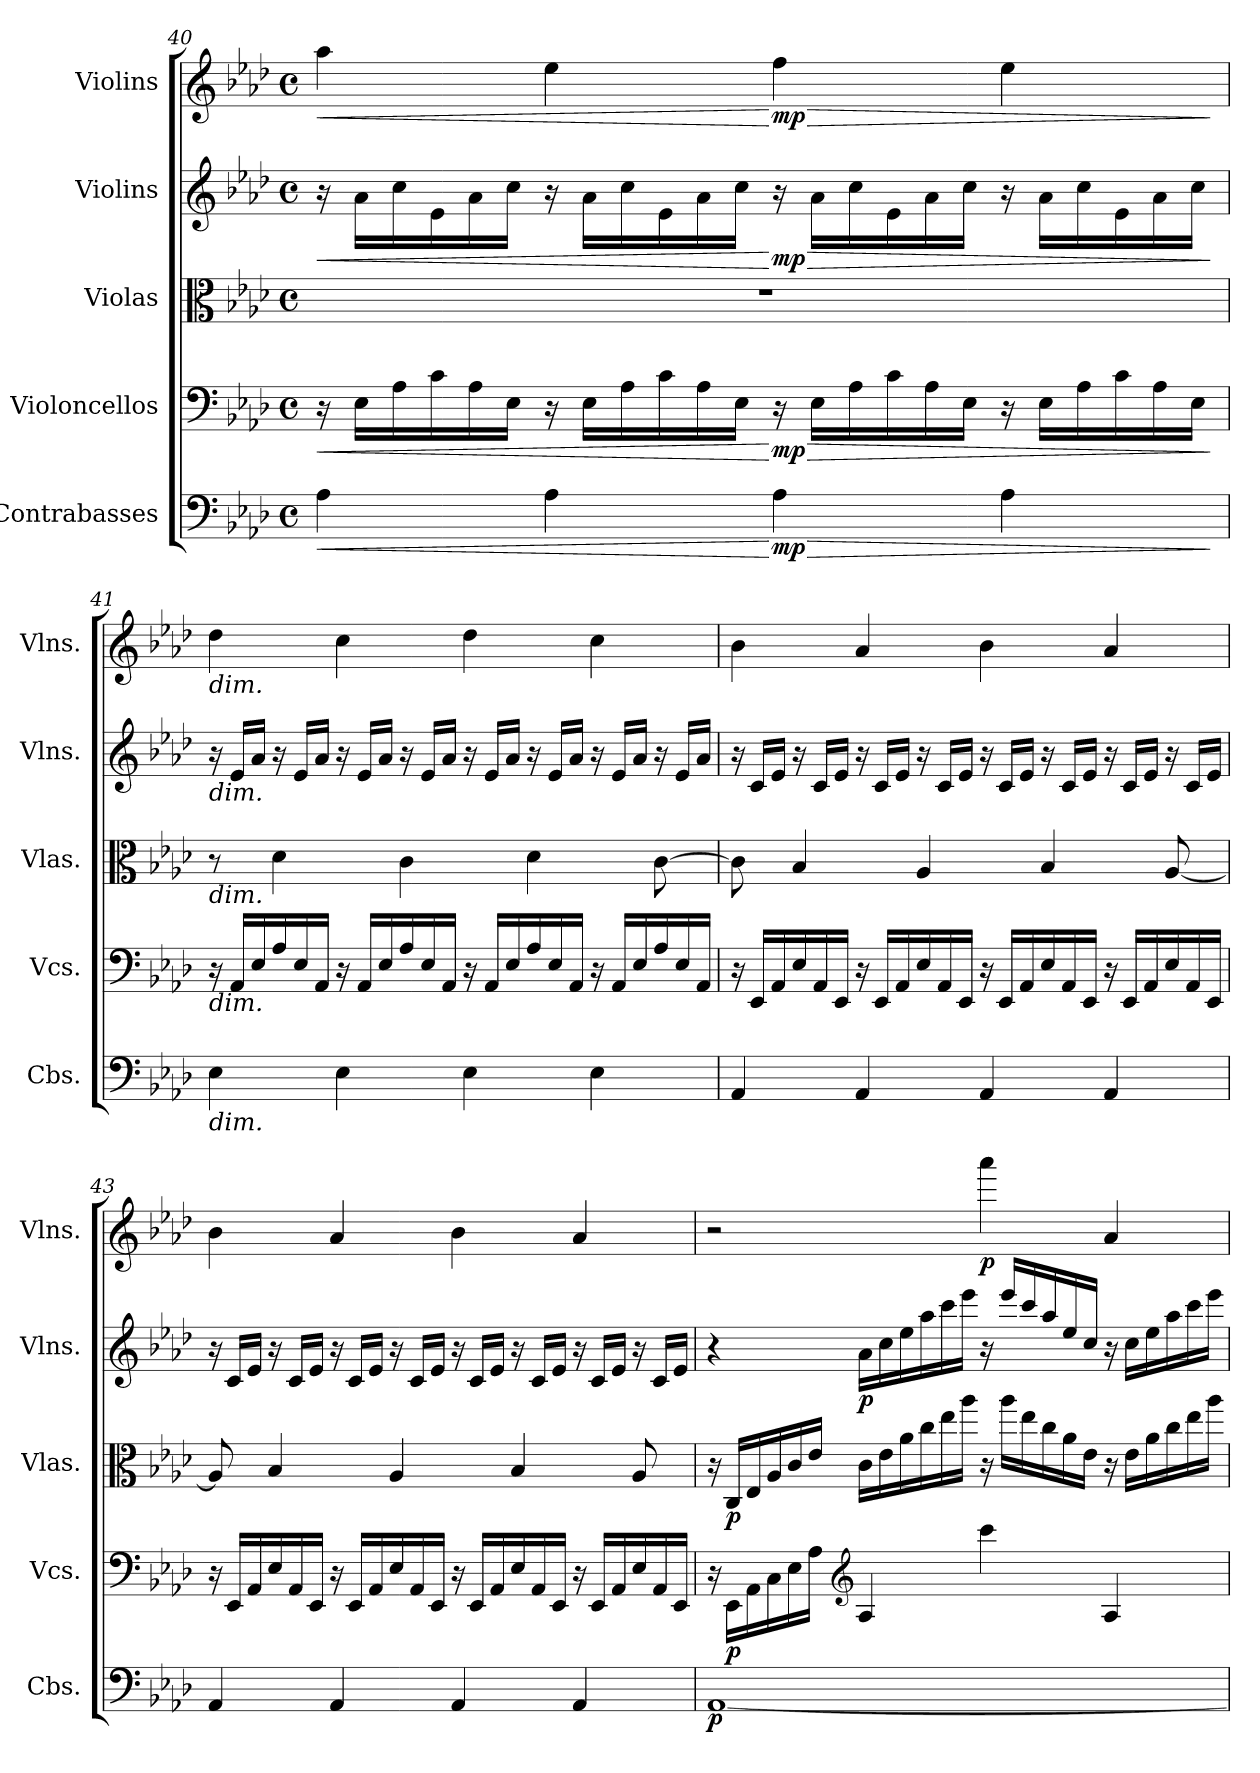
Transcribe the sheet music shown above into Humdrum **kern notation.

**kern	**dynam	**kern	**dynam	**kern	**dynam	**kern	**dynam	**kern	**dynam
*part5	*part5	*part4	*part4	*part3	*part3	*part2	*part2	*part1	*part1
*staff5	*staff5	*staff4	*staff4	*staff3	*staff3	*staff2	*staff2	*staff1	*staff1
*I"Contrabasses	*	*I"Violoncellos	*	*I"Violas	*	*I"Violins	*	*I"Violins	*
*I'Cbs.	*	*I'Vcs.	*	*I'Vlas.	*	*I'Vlns.	*	*I'Vlns.	*
!!LO:LB:g=z
*clefF4	*	*clefF4	*	*clefC3	*	*clefG2	*	*clefG2	*
*ITrd7c12	*	*	*	*	*	*	*	*	*
*k[b-e-a-d-]	*	*k[b-e-a-d-]	*	*k[b-e-a-d-]	*	*k[b-e-a-d-]	*	*k[b-e-a-d-]	*
*M4/4	*	*M4/4	*	*M4/4	*	*M4/4	*	*M4/4	*
*met(c)	*	*met(c)	*	*met(c)	*	*met(c)	*	*met(c)	*
=40	=40	=40	=40	=40	=40	=40	=40	=40	=40
!	!LO:HP:b	!	!	!	!	!	!	!	!
*	*	*Xtuplet	*	*	*	*	*	*	*
!	!	!	!LO:HP:b	!	!	!	!	!	!
*	*	*	*	*	*	*Xtuplet	*	*	*
!	!	!	!	!	!	!	!LO:HP:b	!	!LO:HP:b
4AA-\	<	24r	<	1r	.	24r	<	4aa-\	<
.	.	24E-\LL	.	.	.	24a-\LL	.	.	.
.	.	24A-\	.	.	.	24cc\	.	.	.
.	.	24c\	.	.	.	24e-\	.	.	.
.	.	24A-\	.	.	.	24a-\	.	.	.
.	.	24E-\JJ	.	.	.	24cc\JJ	.	.	.
4AA-\	.	24r	.	.	.	24r	.	4ee-\	.
.	.	24E-\LL	.	.	.	24a-\LL	.	.	.
.	.	24A-\	.	.	.	24cc\	.	.	.
.	.	24c\	.	.	.	24e-\	.	.	.
.	.	24A-\	.	.	.	24a-\	.	.	.
.	.	24E-\JJ	.	.	.	24cc\JJ	.	.	.
!	!LO:HP:n=1:b	!	!LO:HP:n=1:b	!	!	!	!LO:HP:n=1:b	!	!LO:HP:n=1:b
!	!LO:DY:n=1:b	!	!LO:DY:n=1:b	!	!	!	!LO:DY:n=1:b	!	!LO:DY:n=1:b
4AA-\	[ > mp	24r	[ > mp	.	.	24r	[ > mp	4ff\	[ > mp
.	.	24E-\LL	.	.	.	24a-\LL	.	.	.
.	.	24A-\	.	.	.	24cc\	.	.	.
.	.	24c\	.	.	.	24e-\	.	.	.
.	.	24A-\	.	.	.	24a-\	.	.	.
.	.	24E-\JJ	.	.	.	24cc\JJ	.	.	.
4AA-\	.	24r	.	.	.	24r	.	4ee-\	.
.	.	24E-\LL	.	.	.	24a-\LL	.	.	.
.	.	24A-\	.	.	.	24cc\	.	.	.
.	.	24c\	.	.	.	24e-\	.	.	.
.	.	24A-\	.	.	.	24a-\	.	.	.
.	.	24E-\JJ	.	.	.	24cc\JJ	.	.	.
.	]	.	]	.	.	.	]	.	]
=41	=41	=41	=41	=41	=41	=41	=41	=41	=41
!	!	!	!	!	!	!	!	!LO:TX:b:i:t=dim.	!
!	!	!	!	!	!	!LO:TX:b:i:t=dim.	!	!	!
!	!	!	!	!LO:TX:b:i:t=dim.	!	!	!	!	!
!	!	!LO:TX:b:i:t=dim.	!	!	!	!	!	!	!
!LO:TX:b:i:t=dim.	!	!	!	!	!	!	!	!	!
4EE-\	.	24r	.	8r	.	24r	.	4dd-\	.
.	.	24AA-/LL	.	.	.	24e-/LL	.	.	.
.	.	24E-/	.	.	.	24a-/JJ	.	.	.
.	.	24A-/	.	4d-\	.	24r	.	.	.
.	.	24E-/	.	.	.	24e-/LL	.	.	.
.	.	24AA-/JJ	.	.	.	24a-/JJ	.	.	.
4EE-\	.	24r	.	.	.	24r	.	4cc\	.
.	.	24AA-/LL	.	.	.	24e-/LL	.	.	.
.	.	24E-/	.	.	.	24a-/JJ	.	.	.
.	.	24A-/	.	4c\	.	24r	.	.	.
.	.	24E-/	.	.	.	24e-/LL	.	.	.
.	.	24AA-/JJ	.	.	.	24a-/JJ	.	.	.
4EE-\	.	24r	.	.	.	24r	.	4dd-\	.
.	.	24AA-/LL	.	.	.	24e-/LL	.	.	.
.	.	24E-/	.	.	.	24a-/JJ	.	.	.
.	.	24A-/	.	4d-\	.	24r	.	.	.
.	.	24E-/	.	.	.	24e-/LL	.	.	.
.	.	24AA-/JJ	.	.	.	24a-/JJ	.	.	.
4EE-\	.	24r	.	.	.	24r	.	4cc\	.
.	.	24AA-/LL	.	.	.	24e-/LL	.	.	.
.	.	24E-/	.	.	.	24a-/JJ	.	.	.
.	.	24A-/	.	[8c\	.	24r	.	.	.
.	.	24E-/	.	.	.	24e-/LL	.	.	.
.	.	24AA-/JJ	.	.	.	24a-/JJ	.	.	.
!!LO:PB:g=z
=42	=42	=42	=42	=42	=42	=42	=42	=42	=42
4AAA-/	.	24r	.	8c\]	.	24r	.	4b-\	.
.	.	24EE-/LL	.	.	.	24c/LL	.	.	.
.	.	24AA-/	.	.	.	24e-/JJ	.	.	.
.	.	24E-/	.	4B-/	.	24r	.	.	.
.	.	24AA-/	.	.	.	24c/LL	.	.	.
.	.	24EE-/JJ	.	.	.	24e-/JJ	.	.	.
4AAA-/	.	24r	.	.	.	24r	.	4a-/	.
.	.	24EE-/LL	.	.	.	24c/LL	.	.	.
.	.	24AA-/	.	.	.	24e-/JJ	.	.	.
.	.	24E-/	.	4A-/	.	24r	.	.	.
.	.	24AA-/	.	.	.	24c/LL	.	.	.
.	.	24EE-/JJ	.	.	.	24e-/JJ	.	.	.
4AAA-/	.	24r	.	.	.	24r	.	4b-\	.
.	.	24EE-/LL	.	.	.	24c/LL	.	.	.
.	.	24AA-/	.	.	.	24e-/JJ	.	.	.
.	.	24E-/	.	4B-/	.	24r	.	.	.
.	.	24AA-/	.	.	.	24c/LL	.	.	.
.	.	24EE-/JJ	.	.	.	24e-/JJ	.	.	.
4AAA-/	.	24r	.	.	.	24r	.	4a-/	.
.	.	24EE-/LL	.	.	.	24c/LL	.	.	.
.	.	24AA-/	.	.	.	24e-/JJ	.	.	.
.	.	24E-/	.	[8A-/	.	24r	.	.	.
.	.	24AA-/	.	.	.	24c/LL	.	.	.
.	.	24EE-/JJ	.	.	.	24e-/JJ	.	.	.
=43	=43	=43	=43	=43	=43	=43	=43	=43	=43
4AAA-/	.	24r	.	8A-/]	.	24r	.	4b-\	.
.	.	24EE-/LL	.	.	.	24c/LL	.	.	.
.	.	24AA-/	.	.	.	24e-/JJ	.	.	.
.	.	24E-/	.	4B-/	.	24r	.	.	.
.	.	24AA-/	.	.	.	24c/LL	.	.	.
.	.	24EE-/JJ	.	.	.	24e-/JJ	.	.	.
4AAA-/	.	24r	.	.	.	24r	.	4a-/	.
.	.	24EE-/LL	.	.	.	24c/LL	.	.	.
.	.	24AA-/	.	.	.	24e-/JJ	.	.	.
.	.	24E-/	.	4A-/	.	24r	.	.	.
.	.	24AA-/	.	.	.	24c/LL	.	.	.
.	.	24EE-/JJ	.	.	.	24e-/JJ	.	.	.
4AAA-/	.	24r	.	.	.	24r	.	4b-\	.
.	.	24EE-/LL	.	.	.	24c/LL	.	.	.
.	.	24AA-/	.	.	.	24e-/JJ	.	.	.
.	.	24E-/	.	4B-/	.	24r	.	.	.
.	.	24AA-/	.	.	.	24c/LL	.	.	.
.	.	24EE-/JJ	.	.	.	24e-/JJ	.	.	.
4AAA-/	.	24r	.	.	.	24r	.	4a-/	.
.	.	24EE-/LL	.	.	.	24c/LL	.	.	.
.	.	24AA-/	.	.	.	24e-/JJ	.	.	.
.	.	24E-/	.	8A-/	.	24r	.	.	.
.	.	24AA-/	.	.	.	24c/LL	.	.	.
.	.	24EE-/JJ	.	.	.	24e-/JJ	.	.	.
!!LO:LB:g=z
=44	=44	=44	=44	=44	=44	=44	=44	=44	=44
*	*	*	*	*Xtuplet	*	*	*	*	*
!	!LO:DY:b	!	!	!	!	!	!	!	!
[1AAA-	p	24r	.	24r	.	4r	.	2r	.
!	!	!	!LO:DY:b	!	!LO:DY:b	!	!	!	!
.	.	24EE-\LL	p	24C/LL	p	.	.	.	.
.	.	24AA-\	.	24E-/	.	.	.	.	.
.	.	24C\	.	24A-/	.	.	.	.	.
.	.	24E-\	.	24c/	.	.	.	.	.
.	.	24A-\JJ	.	24e-/JJ	.	.	.	.	.
*	*	*clefG2	*	*	*	*	*	*	*
!	!	!	!	!	!	!	!LO:DY:b	!	!
.	.	4A-/	.	24c\LL	.	24a-\LL	p	.	.
.	.	.	.	24e-\	.	24cc\	.	.	.
.	.	.	.	24a-\	.	24ee-\	.	.	.
.	.	.	.	24cc\	.	24aa-\	.	.	.
.	.	.	.	24ee-\	.	24ccc\	.	.	.
.	.	.	.	24aa-\JJ	.	24eee-\JJ	.	.	.
!	!	!	!	!	!	!	!	!	!LO:DY:b
.	.	4ccc\	.	24r	.	24r	.	4aaa-\	p
.	.	.	.	24aa-\LL	.	24eee-/LL	.	.	.
.	.	.	.	24ee-\	.	24ccc/	.	.	.
.	.	.	.	24cc\	.	24aa-/	.	.	.
.	.	.	.	24a-\	.	24ee-/	.	.	.
.	.	.	.	24e-\JJ	.	24cc/JJ	.	.	.
.	.	4A-/	.	24r	.	24r	.	4a-/	.
.	.	.	.	24e-\LL	.	24cc\LL	.	.	.
.	.	.	.	24a-\	.	24ee-\	.	.	.
.	.	.	.	24cc\	.	24aa-\	.	.	.
.	.	.	.	24ee-\	.	24ccc\	.	.	.
.	.	.	.	24aa-\JJ	.	24eee-\JJ	.	.	.
=	=	=	=	=	=	=	=	=	=
*-	*-	*-	*-	*-	*-	*-	*-	*-	*-
